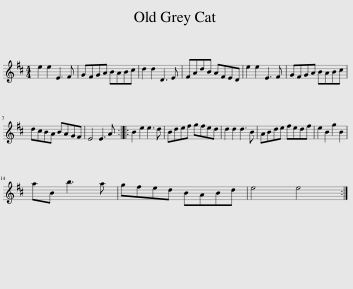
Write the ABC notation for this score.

X:1
L:1/8
M:4/4
I:linebreak $
K:D
V:1 treble
V:1
 e2 e2 E3 F | GFGA BABc | d2 d2 D3 E | FAdB AFED | e2 e2 E3 F | %5
 GFGA BABc |$ dcBA BAGF | E4 E3 A :: B2 e2 e3 d | Bdef gfed | %10
 d2 d2 d3 B | ABde fedf | e2 B2 g2 B2 |$ aB b3 a | gfed BABd | %15
 e4 e4 :| %16
